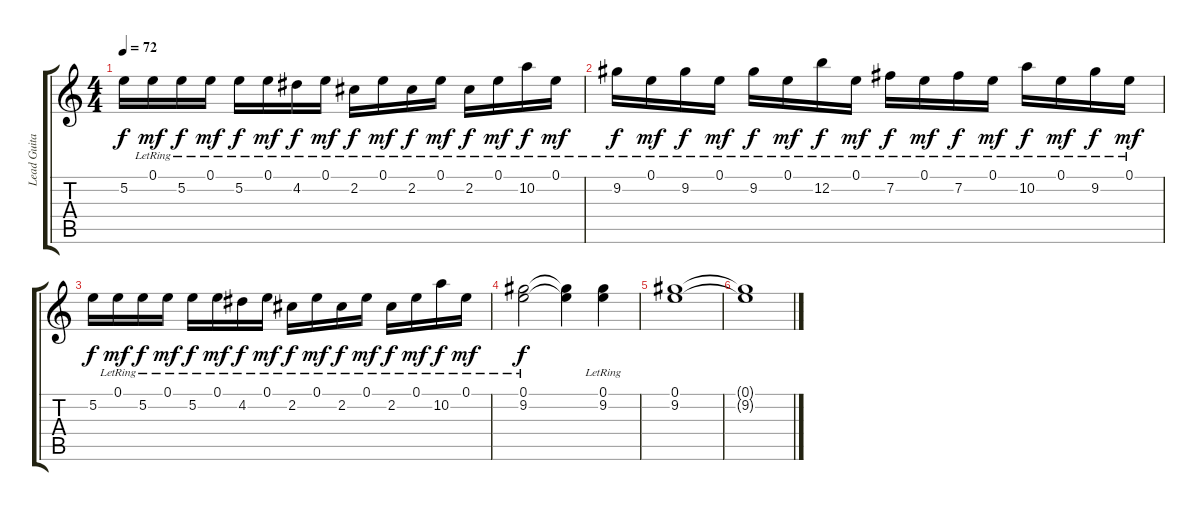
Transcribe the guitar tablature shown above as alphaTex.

\track ("Lead Guitar" "Lead Guita") {instrument distortionguitar}
\staff {score tabs}
\tuning (E4 B3 G3 D3 A2 E2) {hide}
\ts (4 4)
\tempo 72
\clef g2
\ks c
5.2.16{dy f} 0.1{lr}.16{dy mf} 5.2{lr}.16{dy f} 0.1{lr}.16{dy mf} 5.2{lr}.16{dy f} 0.1{lr}.16{dy mf} 4.2{lr}.16{dy f} 0.1{lr}.16{dy mf} 2.2{lr}.16{dy f} 0.1{lr}.16{dy mf} 2.2{lr}.16{dy f} 0.1{lr}.16{dy mf} 2.2{lr}.16{dy f} 0.1{lr}.16{dy mf} 10.2{lr}.16{dy f} 0.1{lr}.16{dy mf} |
9.2{lr}.16{dy f} 0.1{lr}.16{dy mf} 9.2{lr}.16{dy f} 0.1{lr}.16{dy mf} 9.2{lr}.16{dy f} 0.1{lr}.16{dy mf} 12.2{lr}.16{dy f} 0.1{lr}.16{dy mf} 7.2{lr}.16{dy f} 0.1{lr}.16{dy mf} 7.2{lr}.16{dy f} 0.1{lr}.16{dy mf} 10.2{lr}.16{dy f} 0.1{lr}.16{dy mf} 9.2{lr}.16{dy f} 0.1{lr}.16{dy mf} |
5.2.16{dy f} 0.1{lr}.16{dy mf} 5.2{lr}.16{dy f} 0.1{lr}.16{dy mf} 5.2{lr}.16{dy f} 0.1{lr}.16{dy mf} 4.2{lr}.16{dy f} 0.1{lr}.16{dy mf} 2.2{lr}.16{dy f} 0.1{lr}.16{dy mf} 2.2{lr}.16{dy f} 0.1{lr}.16{dy mf} 2.2{lr}.16{dy f} 0.1{lr}.16{dy mf} 10.2{lr}.16{dy f} 0.1{lr}.16{dy mf} |
(0.1 9.2{lr}).2{dy f} (0.1{t} 9.2{t}).4 (0.1 9.2{lr}).4 |
(0.1 9.2).1{volume 0} |
(0.1{t} 9.2{t}).1
